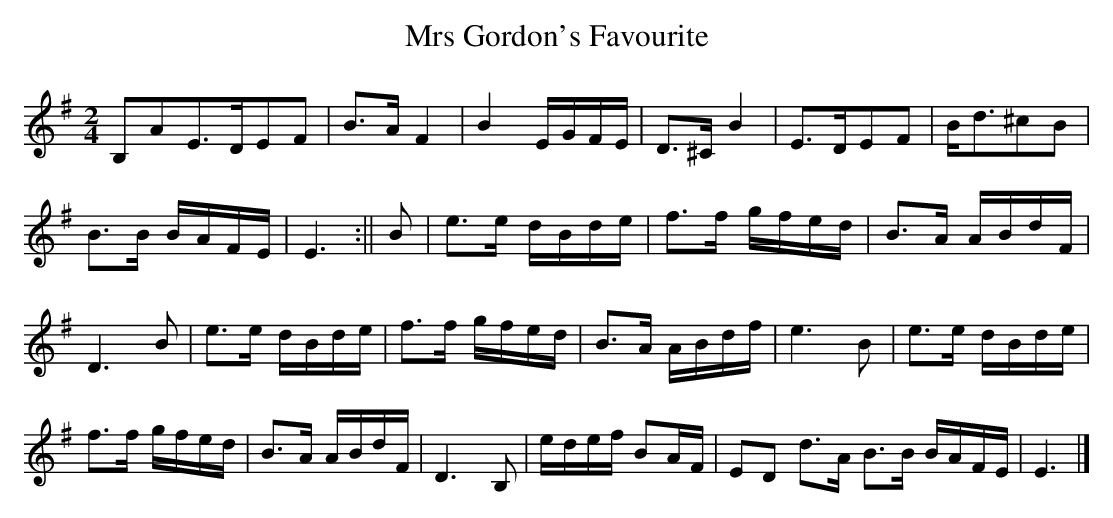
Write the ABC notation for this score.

X:1
T:Mrs Gordon's Favourite
M:2/4
L:1/8
K:Em
B,AE>DEF|B>A F2|B2 E/G/F/E/|D>^C B2|E>DEF|B<d^cB|
B>B B/A/F/E/|E3:||B|e>e d/B/d/e/|f>f g/f/e/d/|B>A A/B/d/F/|
D3 B|e>e d/B/d/e/|f>f g/f/e/d/|B>A A/B/d/f/|e3 B|e>e d/B/d/e/|
f>f g/f/e/d/|B>A A/B/d/F/|D3 B,|e/d/e/f/ BA/F/|\
ED d>A B>B B/A/F/E/|E3|]
